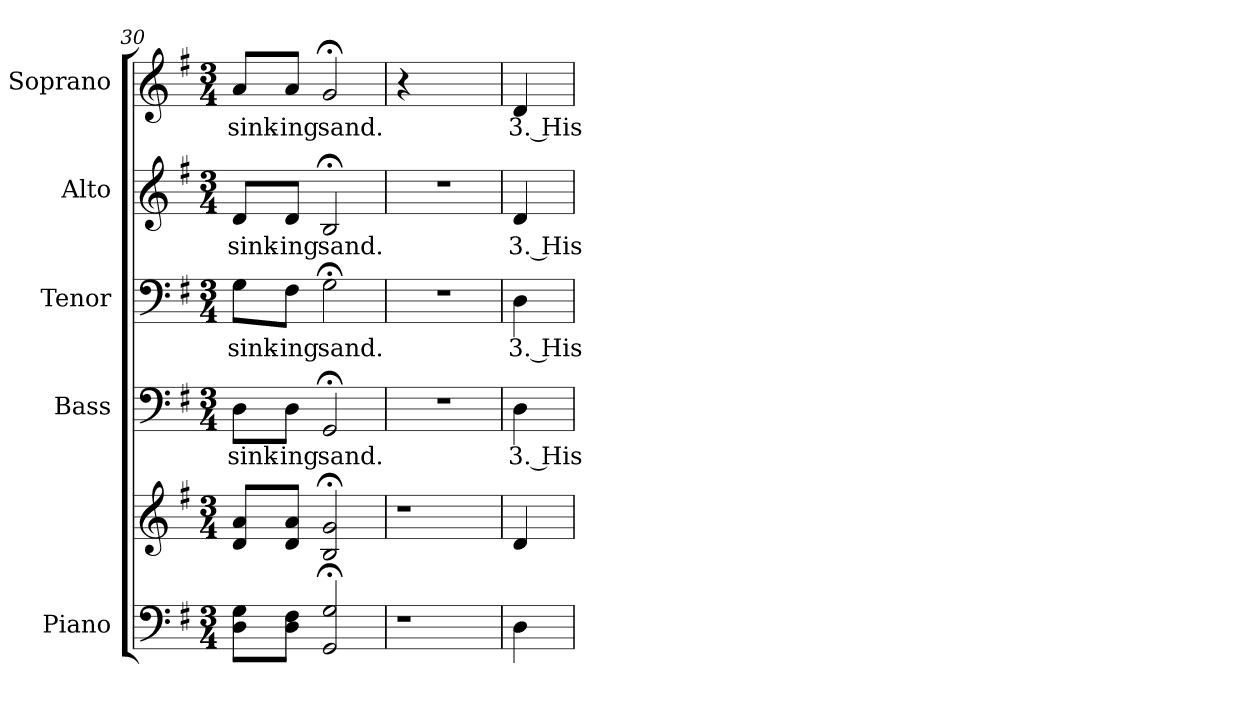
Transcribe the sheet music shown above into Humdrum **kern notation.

**kern	**kern	**kern	**text	**kern	**text	**kern	**text	**kern	**text
*part5	*part5	*part4	*part4	*part3	*part3	*part2	*part2	*part1	*part1
*staff6	*staff5	*staff4	*staff4	*staff3	*staff3	*staff2	*staff2	*staff1	*staff1
*I"Piano	*	*I"Bass	*	*I"Tenor	*	*I"Alto	*	*I"Soprano	*
*I'Pno.	*	*I'B.	*	*I'T.	*	*I'A.	*	*I'S.	*
!!LO:PB:g=z
*clefF4	*clefG2	*clefF4	*	*clefF4	*	*clefG2	*	*clefG2	*
*k[f#]	*k[f#]	*k[f#]	*	*k[f#]	*	*k[f#]	*	*k[f#]	*
*G:	*G:	*G:	*	*G:	*	*G:	*	*G:	*
*M3/4	*M3/4	*M3/4	*	*M3/4	*	*M3/4	*	*M3/4	*
=30	=30	=30	=30	=30	=30	=30	=30	=30	=30
!	!	!	!LO:LY:b:color=#000000	!	!	!	!	!	!
!	!	!	!	!	!LO:LY:b:color=#000000	!	!	!	!
!	!	!	!	!	!	!	!LO:LY:b:color=#000000	!	!
!	!	!	!	!	!	!	!	!	!LO:LY:b:color=#000000
8Di\ 8GiL	8di/ 8aiL	8Di\L	sink-	8Gi\L	sink-	8di/L	sink-	8ai/L	sink-
!	!	!	!LO:LY:b:color=#000000	!	!	!	!	!	!
!	!	!	!	!	!LO:LY:b:color=#000000	!	!	!	!
!	!	!	!	!	!	!	!LO:LY:b:color=#000000	!	!
!	!	!	!	!	!	!	!	!	!LO:LY:b:color=#000000
8Di\ 8F#iJ	8di/ 8aiJ	8Di\J	-ing	8F#i\J	-ing	8di/J	-ing	8ai/J	-ing
!	!	!	!LO:LY:b:color=#000000	!	!	!	!	!	!
!	!	!	!	!	!LO:LY:b:color=#000000	!	!	!	!
!	!	!	!	!	!	!	!LO:LY:b:color=#000000	!	!
!	!	!	!	!	!	!	!	!	!LO:LY:b:color=#000000
2GGi/; 2Gi;	2Bi/; 2gi;	2GG;i/	sand.	2G;i\	sand.	2B;i/	sand.	2g;i/	sand.
=31	=31	=31	=31	=31	=31	=31	=31	=31	=31
!LO:N:vis=1	!LO:N:vis=1	!LO:N:vis=1	!	!LO:N:vis=1	!	!LO:N:vis=1	!	!	!
4r	4r	2.r	.	2.r	.	2.r	.	4r	.
2ryy	2ryy	.	.	.	.	.	.	2ryy	.
!!LO:PB:g=z
=32	=32	=32	=32	=32	=32	=32	=32	=32	=32
!	!	!	!LO:LY:b:color=#000000	!	!	!	!	!	!
!	!	!	!	!	!LO:LY:b:color=#000000	!	!	!	!
!	!	!	!	!	!	!	!LO:LY:b:color=#000000	!	!
!	!	!	!	!	!	!	!	!	!LO:LY:b:color=#000000
4Di\	4di/	4Di\	3. His	4Di\	3. His	4di/	3. His	4di/	3. His
=	=	=	=	=	=	=	=	=	=
*-	*-	*-	*-	*-	*-	*-	*-	*-	*-
